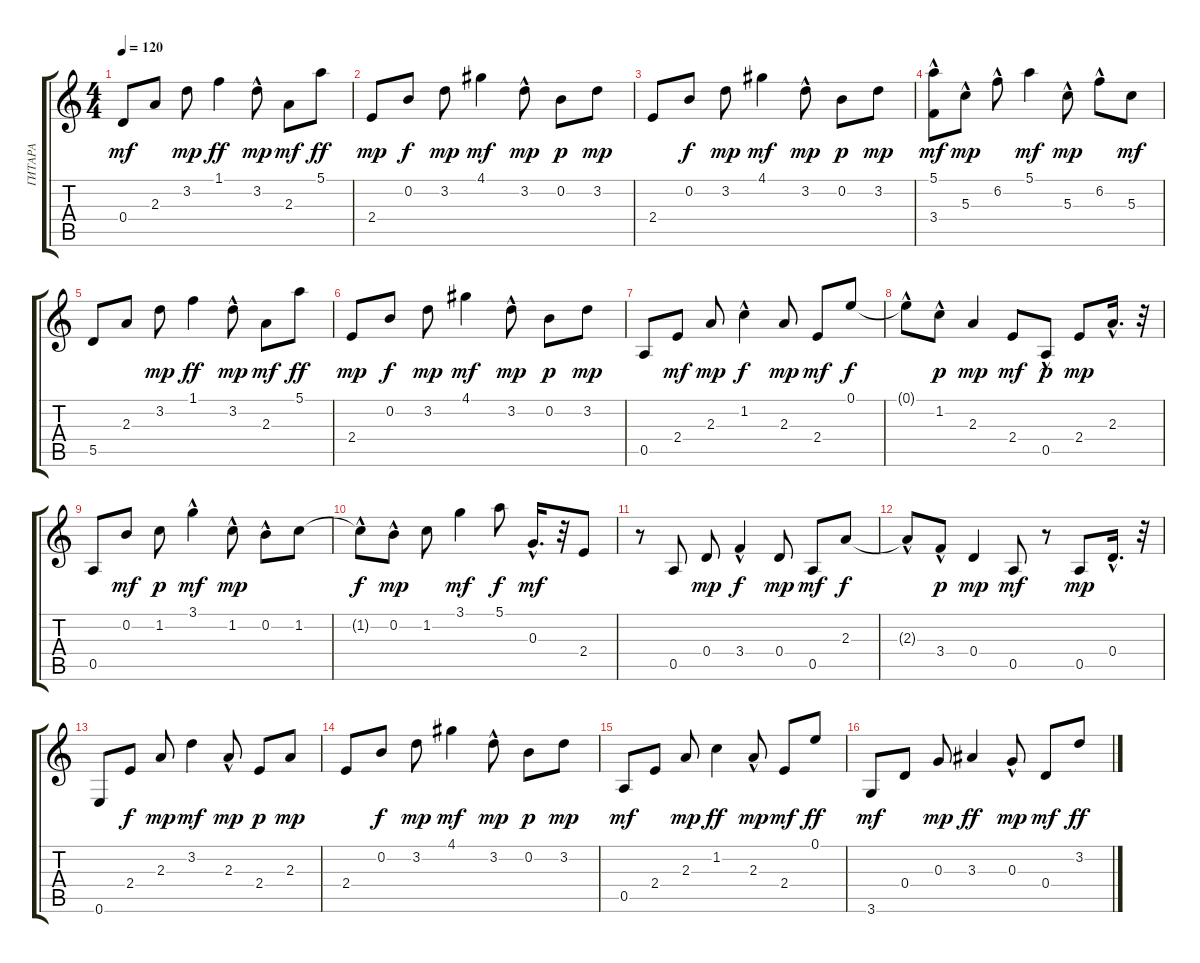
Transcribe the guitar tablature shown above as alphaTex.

\track ("ГИТАРА" "ГИТАРА") {instrument acousticguitarsteel}
\staff {score tabs}
\tuning (E4 B3 G3 D3 A2 E2) {hide}
\ts (4 4)
\tempo 120
\clef g2
\ks c
0.4.8{dy mf} 2.3.8 3.2.8{dy mp} 1.1.4{dy ff} 3.2{hac}.8{dy mp} 2.3.8{dy mf} 5.1.8{dy ff} |
2.4.8{dy mp} 0.2.8{dy f} 3.2.8{dy mp} 4.1.4{dy mf} 3.2{hac}.8{dy mp} 0.2.8{dy p} 3.2.8{dy mp} |
2.4.8 0.2.8{dy f} 3.2.8{dy mp} 4.1.4{dy mf} 3.2{hac}.8{dy mp} 0.2.8{dy p} 3.2.8{dy mp} |
(5.1 3.4{hac}).8{dy mf} 5.3{hac}.8{dy mp} 6.2{hac}.8 5.1.4{dy mf} 5.3{hac}.8{dy mp} 6.2{hac}.8 5.3.8{dy mf} |
5.5.8 2.3.8 3.2.8{dy mp} 1.1.4{dy ff} 3.2{hac}.8{dy mp} 2.3.8{dy mf} 5.1.8{dy ff} |
2.4.8{dy mp} 0.2.8{dy f} 3.2.8{dy mp} 4.1.4{dy mf} 3.2{hac}.8{dy mp} 0.2.8{dy p} 3.2.8{dy mp} |
0.5.8 2.4.8{dy mf} 2.3.8{dy mp} 1.2{hac}.4{dy f} 2.3.8{dy mp} 2.4.8{dy mf} 0.1.8{dy f} |
0.1{hac t}.8 1.2{hac}.8{dy p} 2.3.4{dy mp} 2.4.8{dy mf} 0.5{hac}.8{dy p} 2.4.8{dy mp} 2.3{hac}.16{d} r.32 |
0.5.8 0.2.8{dy mf} 1.2.8{dy p} 3.1{hac}.4{dy mf} 1.2{hac}.8{dy mp} 0.2{hac}.8 1.2.8 |
1.2{hac t}.8{dy f} 0.2{hac}.8{dy mp} 1.2.8 3.1.4{dy mf} 5.1.8{dy f} 0.3{hac}.16{d dy mf} r.32 2.4.8 |
r.8 0.5.8 0.4.8{dy mp} 3.4{hac}.4{dy f} 0.4.8{dy mp} 0.5.8{dy mf} 2.3.8{dy f} |
2.3{hac t}.8 3.4{hac}.8{dy p} 0.4.4{dy mp} 0.5.8{dy mf} r.8 0.5.8{dy mp} 0.4{hac}.16{d} r.32 |
0.6.8 2.4.8{dy f} 2.3.8{dy mp} 3.2.4{dy mf} 2.3{hac}.8{dy mp} 2.4.8{dy p} 2.3.8{dy mp} |
2.4.8 0.2.8{dy f} 3.2.8{dy mp} 4.1.4{dy mf} 3.2{hac}.8{dy mp} 0.2.8{dy p} 3.2.8{dy mp} |
0.5.8{dy mf} 2.4.8 2.3.8{dy mp} 1.2.4{dy ff} 2.3{hac}.8{dy mp} 2.4.8{dy mf} 0.1.8{dy ff} |
3.6.8{dy mf} 0.4.8 0.3.8{dy mp} 3.3.4{dy ff} 0.3{hac}.8{dy mp} 0.4.8{dy mf} 3.2.8{dy ff}
